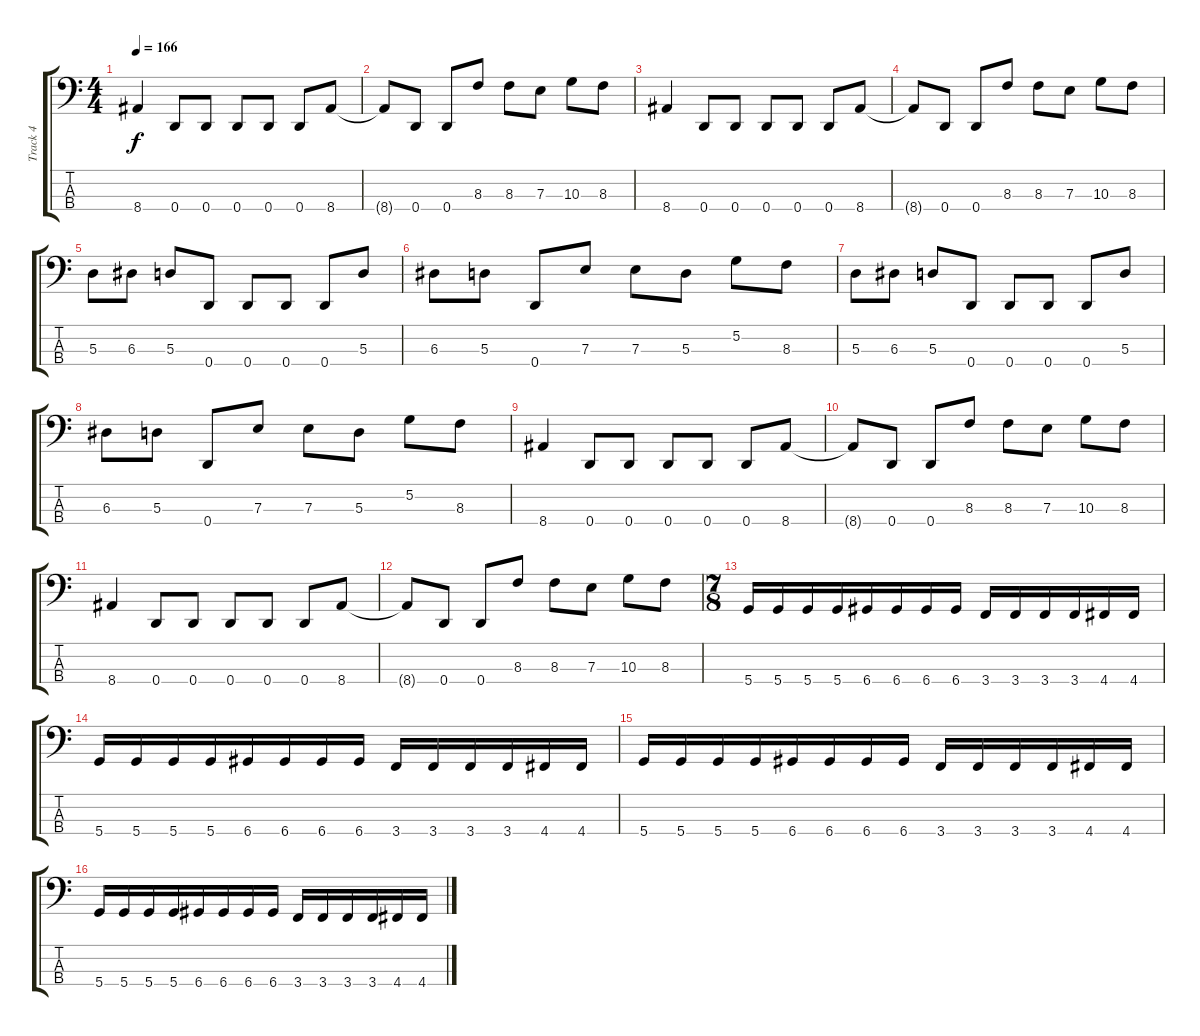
\track ("Track 4" "Track 4") {instrument electricbasspick}
\staff {score tabs}
\tuning (G2 D2 A1 D1) {hide}
\ts (4 4)
\tempo 166
\clef f4
\ks c
8.4.4{dy f} 0.4.8 0.4.8 0.4.8 0.4.8 0.4.8 8.4.8 |
8.4{t}.8 0.4.8 0.4.8 8.3.8 8.3.8 7.3.8 10.3.8 8.3.8 |
8.4.4 0.4.8 0.4.8 0.4.8 0.4.8 0.4.8 8.4.8 |
8.4{t}.8 0.4.8 0.4.8 8.3.8 8.3.8 7.3.8 10.3.8 8.3.8 |
5.3.8 6.3.8 5.3.8 0.4.8 0.4.8 0.4.8 0.4.8 5.3.8 |
6.3.8 5.3.8 0.4.8 7.3.8 7.3.8 5.3.8 5.2.8 8.3.8 |
5.3.8 6.3.8 5.3.8 0.4.8 0.4.8 0.4.8 0.4.8 5.3.8 |
6.3.8 5.3.8 0.4.8 7.3.8 7.3.8 5.3.8 5.2.8 8.3.8 |
8.4.4 0.4.8 0.4.8 0.4.8 0.4.8 0.4.8 8.4.8 |
8.4{t}.8 0.4.8 0.4.8 8.3.8 8.3.8 7.3.8 10.3.8 8.3.8 |
8.4.4 0.4.8 0.4.8 0.4.8 0.4.8 0.4.8 8.4.8 |
8.4{t}.8 0.4.8 0.4.8 8.3.8 8.3.8 7.3.8 10.3.8 8.3.8 |
\ts (7 8)
5.4.16 5.4.16 5.4.16 5.4.16 6.4.16 6.4.16 6.4.16 6.4.16 3.4.16 3.4.16 3.4.16 3.4.16 4.4.16 4.4.16 |
5.4.16 5.4.16 5.4.16 5.4.16 6.4.16 6.4.16 6.4.16 6.4.16 3.4.16 3.4.16 3.4.16 3.4.16 4.4.16 4.4.16 |
5.4.16 5.4.16 5.4.16 5.4.16 6.4.16 6.4.16 6.4.16 6.4.16 3.4.16 3.4.16 3.4.16 3.4.16 4.4.16 4.4.16 |
5.4.16 5.4.16 5.4.16 5.4.16 6.4.16 6.4.16 6.4.16 6.4.16 3.4.16 3.4.16 3.4.16 3.4.16 4.4.16 4.4.16
